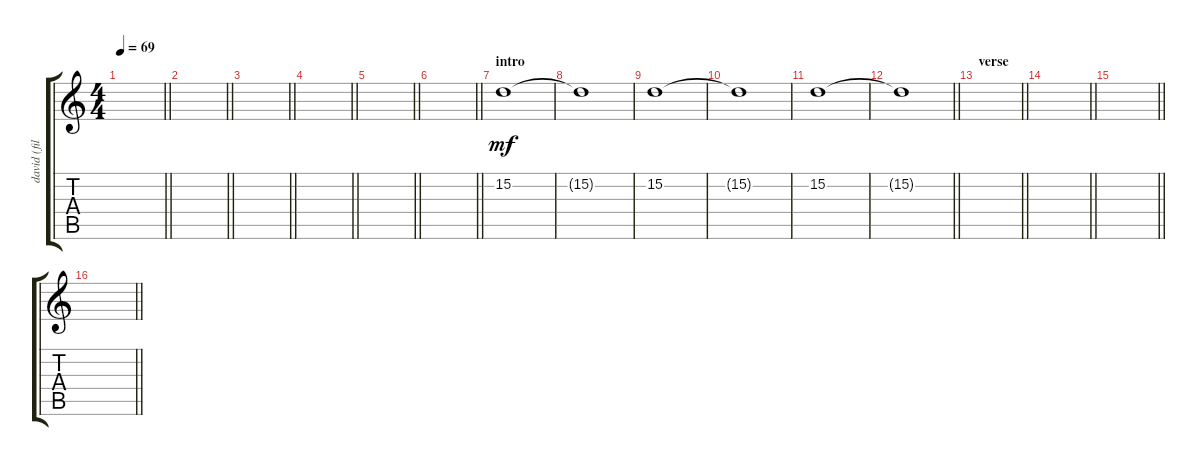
\track ("david (fill keyboard)" "david (fil") {instrument accordion}
\staff {score tabs}
\tuning (E4 B3 G3 D3 A2 E2) {hide}
\ts (4 4)
\tempo 69
\clef g2
\barLineRight lightlight
\ks c
|
\barLineRight lightlight
|
\barLineRight lightlight
|
\barLineRight lightlight
|
\barLineRight lightlight
|
\barLineRight lightlight
|
\section ("" "intro")
15.2.1{dy mf} |
15.2{t}.1 |
15.2.1 |
15.2{t}.1 |
15.2.1 |
\barLineRight lightlight
15.2{t}.1 |
\section ("" "verse")
\barLineRight lightlight
|
\barLineRight lightlight
|
\barLineRight lightlight
|
\barLineRight lightlight
